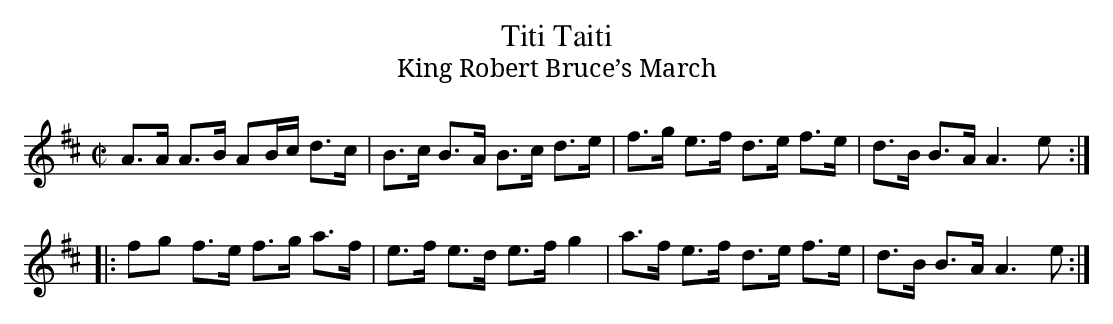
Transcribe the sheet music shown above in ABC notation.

X:1
T:Titi Taiti
T:King Robert Bruce’s March
M:C|
L:1/8
K:Amix
A>A A>B AB/c/ d>c|B>c B>A B>c d>e|f>g e>f d>e f>e|d>B B>A A3e:|
|:fg f>e f>g a>f|e>f e>d e>f g2|a>f e>f d>e f>e|d>B B>A A3e:|
